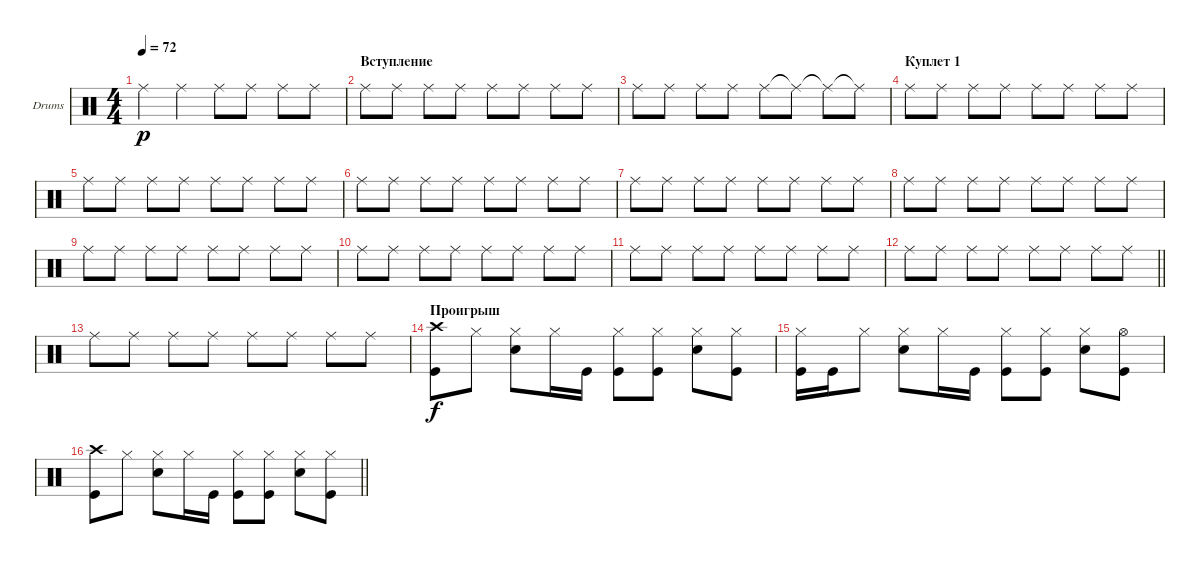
\bracketExtendMode groupsimilarinstruments
\firstSystemTrackNameOrientation horizontal
\otherSystemsTrackNameOrientation horizontal
\track ("Барабаны" "Drums") {instrument percussion}
\staff {score}
\articulation defaults
\ts (4 4)
\tempo 72
\clef neutral
\ks c "Ride (middle)".4{dy p} "Ride (middle)".4 "Ride (middle)".8 "Ride (middle)".8 "Ride (middle)".8 "Ride (middle)".8
|
\section ("" "Вступление")
"Ride (middle)".8 "Ride (middle)".8 "Ride (middle)".8 "Ride (middle)".8 "Ride (middle)".8 "Ride (middle)".8 "Ride (middle)".8 "Ride (middle)".8 |
"Ride (middle)".8 "Ride (middle)".8 "Ride (middle)".8 "Ride (middle)".8 "Ride (middle)".8 "Ride (middle)"{t}.8 "Ride (middle)"{t}.8 "Ride (middle)"{t}.8 |
\section ("" "Куплет 1")
"Ride (middle)".8 "Ride (middle)".8 "Ride (middle)".8 "Ride (middle)".8 "Ride (middle)".8 "Ride (middle)".8 "Ride (middle)".8 "Ride (middle)".8 |
"Ride (middle)".8 "Ride (middle)".8 "Ride (middle)".8 "Ride (middle)".8 "Ride (middle)".8 "Ride (middle)".8 "Ride (middle)".8 "Ride (middle)".8 |
"Ride (middle)".8 "Ride (middle)".8 "Ride (middle)".8 "Ride (middle)".8 "Ride (middle)".8 "Ride (middle)".8 "Ride (middle)".8 "Ride (middle)".8 |
"Ride (middle)".8 "Ride (middle)".8 "Ride (middle)".8 "Ride (middle)".8 "Ride (middle)".8 "Ride (middle)".8 "Ride (middle)".8 "Ride (middle)".8 |
"Ride (middle)".8 "Ride (middle)".8 "Ride (middle)".8 "Ride (middle)".8 "Ride (middle)".8 "Ride (middle)".8 "Ride (middle)".8 "Ride (middle)".8 |
"Ride (middle)".8 "Ride (middle)".8 "Ride (middle)".8 "Ride (middle)".8 "Ride (middle)".8 "Ride (middle)".8 "Ride (middle)".8 "Ride (middle)".8 |
"Ride (middle)".8 "Ride (middle)".8 "Ride (middle)".8 "Ride (middle)".8 "Ride (middle)".8 "Ride (middle)".8 "Ride (middle)".8 "Ride (middle)".8 |
"Ride (middle)".8 "Ride (middle)".8 "Ride (middle)".8 "Ride (middle)".8 "Ride (middle)".8 "Ride (middle)".8 "Ride (middle)".8 "Ride (middle)".8 |
\barLineRight lightlight "Ride (middle)".8 "Ride (middle)".8 "Ride (middle)".8 "Ride (middle)".8 "Ride (middle)".8 "Ride (middle)".8 "Ride (middle)".8 "Ride (middle)".8
|
"Ride (middle)".8 "Ride (middle)".8 "Ride (middle)".8 "Ride (middle)".8 "Ride (middle)".8 "Ride (middle)".8 "Ride (middle)".8 "Ride (middle)".8 |
\section ("" "Проигрыш")
("Crash high (hit)" "Kick (hit)").8{dy f} "Hi-Hat (closed)".8 ("Hi-Hat (closed)" "Snare (hit) 2").8 "Hi-Hat (closed)".16 "Kick (hit)".16 ("Hi-Hat (closed)" "Kick (hit)").8 ("Hi-Hat (closed)" "Kick (hit)").8 ("Hi-Hat (closed)" "Snare (hit) 2").8 ("Hi-Hat (closed)" "Kick (hit)").8 |
("Hi-Hat (closed)" "Kick (hit)").16 "Kick (hit)".16 "Hi-Hat (closed)".8 ("Hi-Hat (closed)" "Snare (hit) 2").8 "Hi-Hat (closed)".16 "Kick (hit)".16 ("Hi-Hat (closed)" "Kick (hit)").8 ("Hi-Hat (closed)" "Kick (hit)").8 ("Hi-Hat (closed)" "Snare (hit) 2").8 ("Hi-Hat (open)" "Kick (hit)").8 |
\barLineRight lightlight
("Crash high (hit)" "Kick (hit)").8 "Hi-Hat (closed)".8 ("Hi-Hat (closed)" "Snare (hit) 2").8 "Hi-Hat (closed)".16 "Kick (hit)".16 ("Hi-Hat (closed)" "Kick (hit)").8 ("Hi-Hat (closed)" "Kick (hit)").8 ("Hi-Hat (closed)" "Snare (hit) 2").8 ("Hi-Hat (closed)" "Kick (hit)").8
